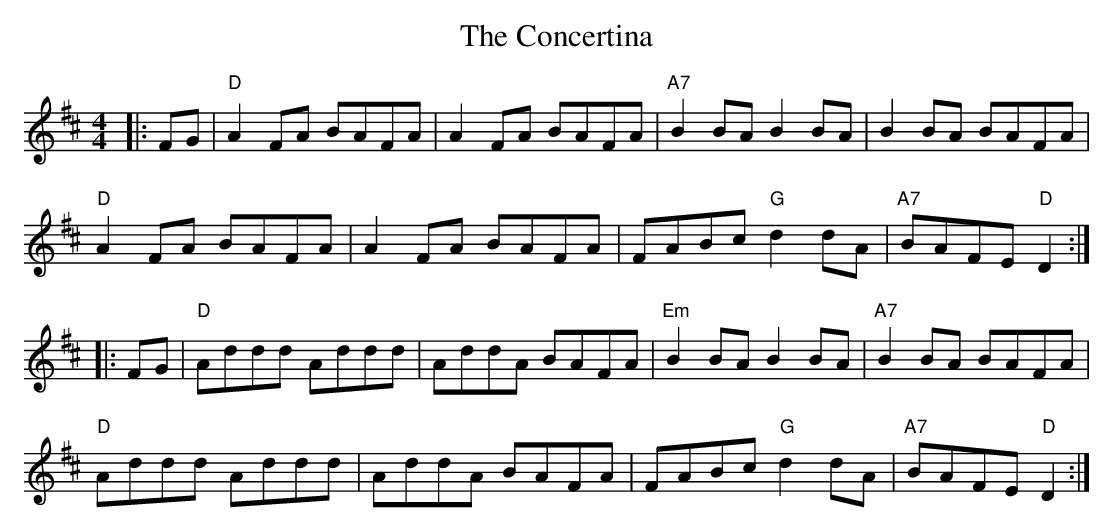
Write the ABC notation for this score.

X:1
T: The Concertina
M: 4/4
L: 1/8
K: Dmaj
|:FG| "D"A2FA BAFA| A2FA BAFA| "A7"B2BA B2BA| B2BA BAFA|
"D" A2FA BAFA| A2FA BAFA| FABc "G"d2dA| "A7"BAFE "D"D2:|
|: FG| "D" Addd Addd| AddA BAFA| "Em"B2BA B2BA| "A7"B2BA BAFA|
"D" Addd Addd| AddA BAFA| FABc "G"d2dA| "A7"BAFE "D"D2 :|
